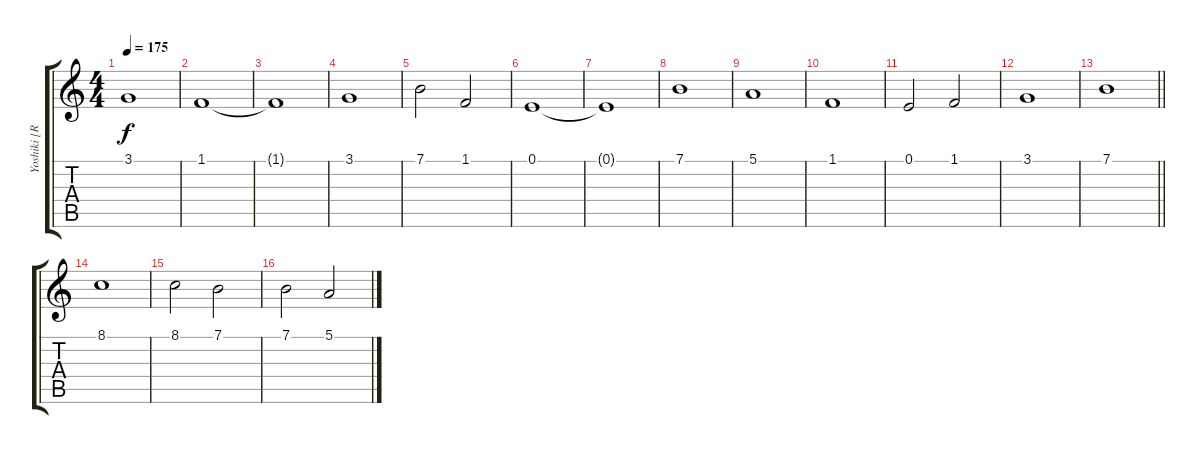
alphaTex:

\track ("Yoshiki [R]" "Yoshiki [R") {instrument acousticgrandpiano}
\staff {score tabs}
\tuning (E4 B3 G3 D3 A2 E2) {hide}
\ts (4 4)
\tempo 175
\clef g2
\ks c
3.1.1{dy f} |
1.1.1 |
1.1{t}.1 |
3.1.1 |
7.1.2 1.1.2 |
0.1.1 |
0.1{t}.1 |
7.1.1 |
5.1.1 |
1.1.1 |
0.1.2 1.1.2 |
3.1.1 |
\barLineRight lightlight
7.1.1 |
8.1.1 |
8.1.2 7.1.2 |
7.1.2 5.1.2
